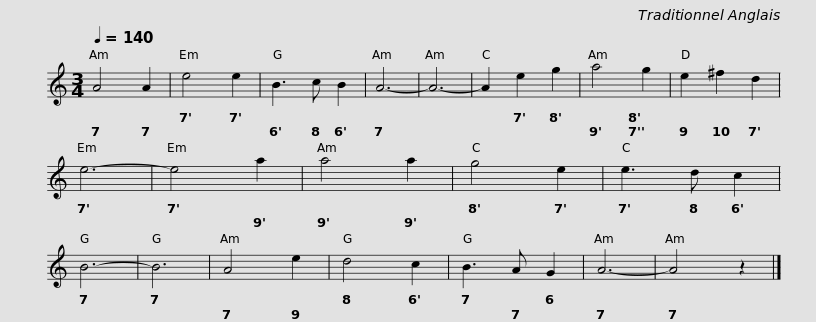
X:1
L:1/8
Q:1/4=140
M:3/4
I:linebreak $
K:C
V:1 treble
V:1
 A4 A2 | e4 e2 | B3 c B2 | A6- | A6- | %5
 A2 e2 g2 |$ a4 g2 | e2 ^f2 d2 | e6- | e4 a2 |$ %10
 a4 a2 | g4 e2 | e3 d c2 | B6- | B6 |$ %15
 A4 e2 | d4 c2 | B3 A G2 | A6- | A4 z2 |] %20
